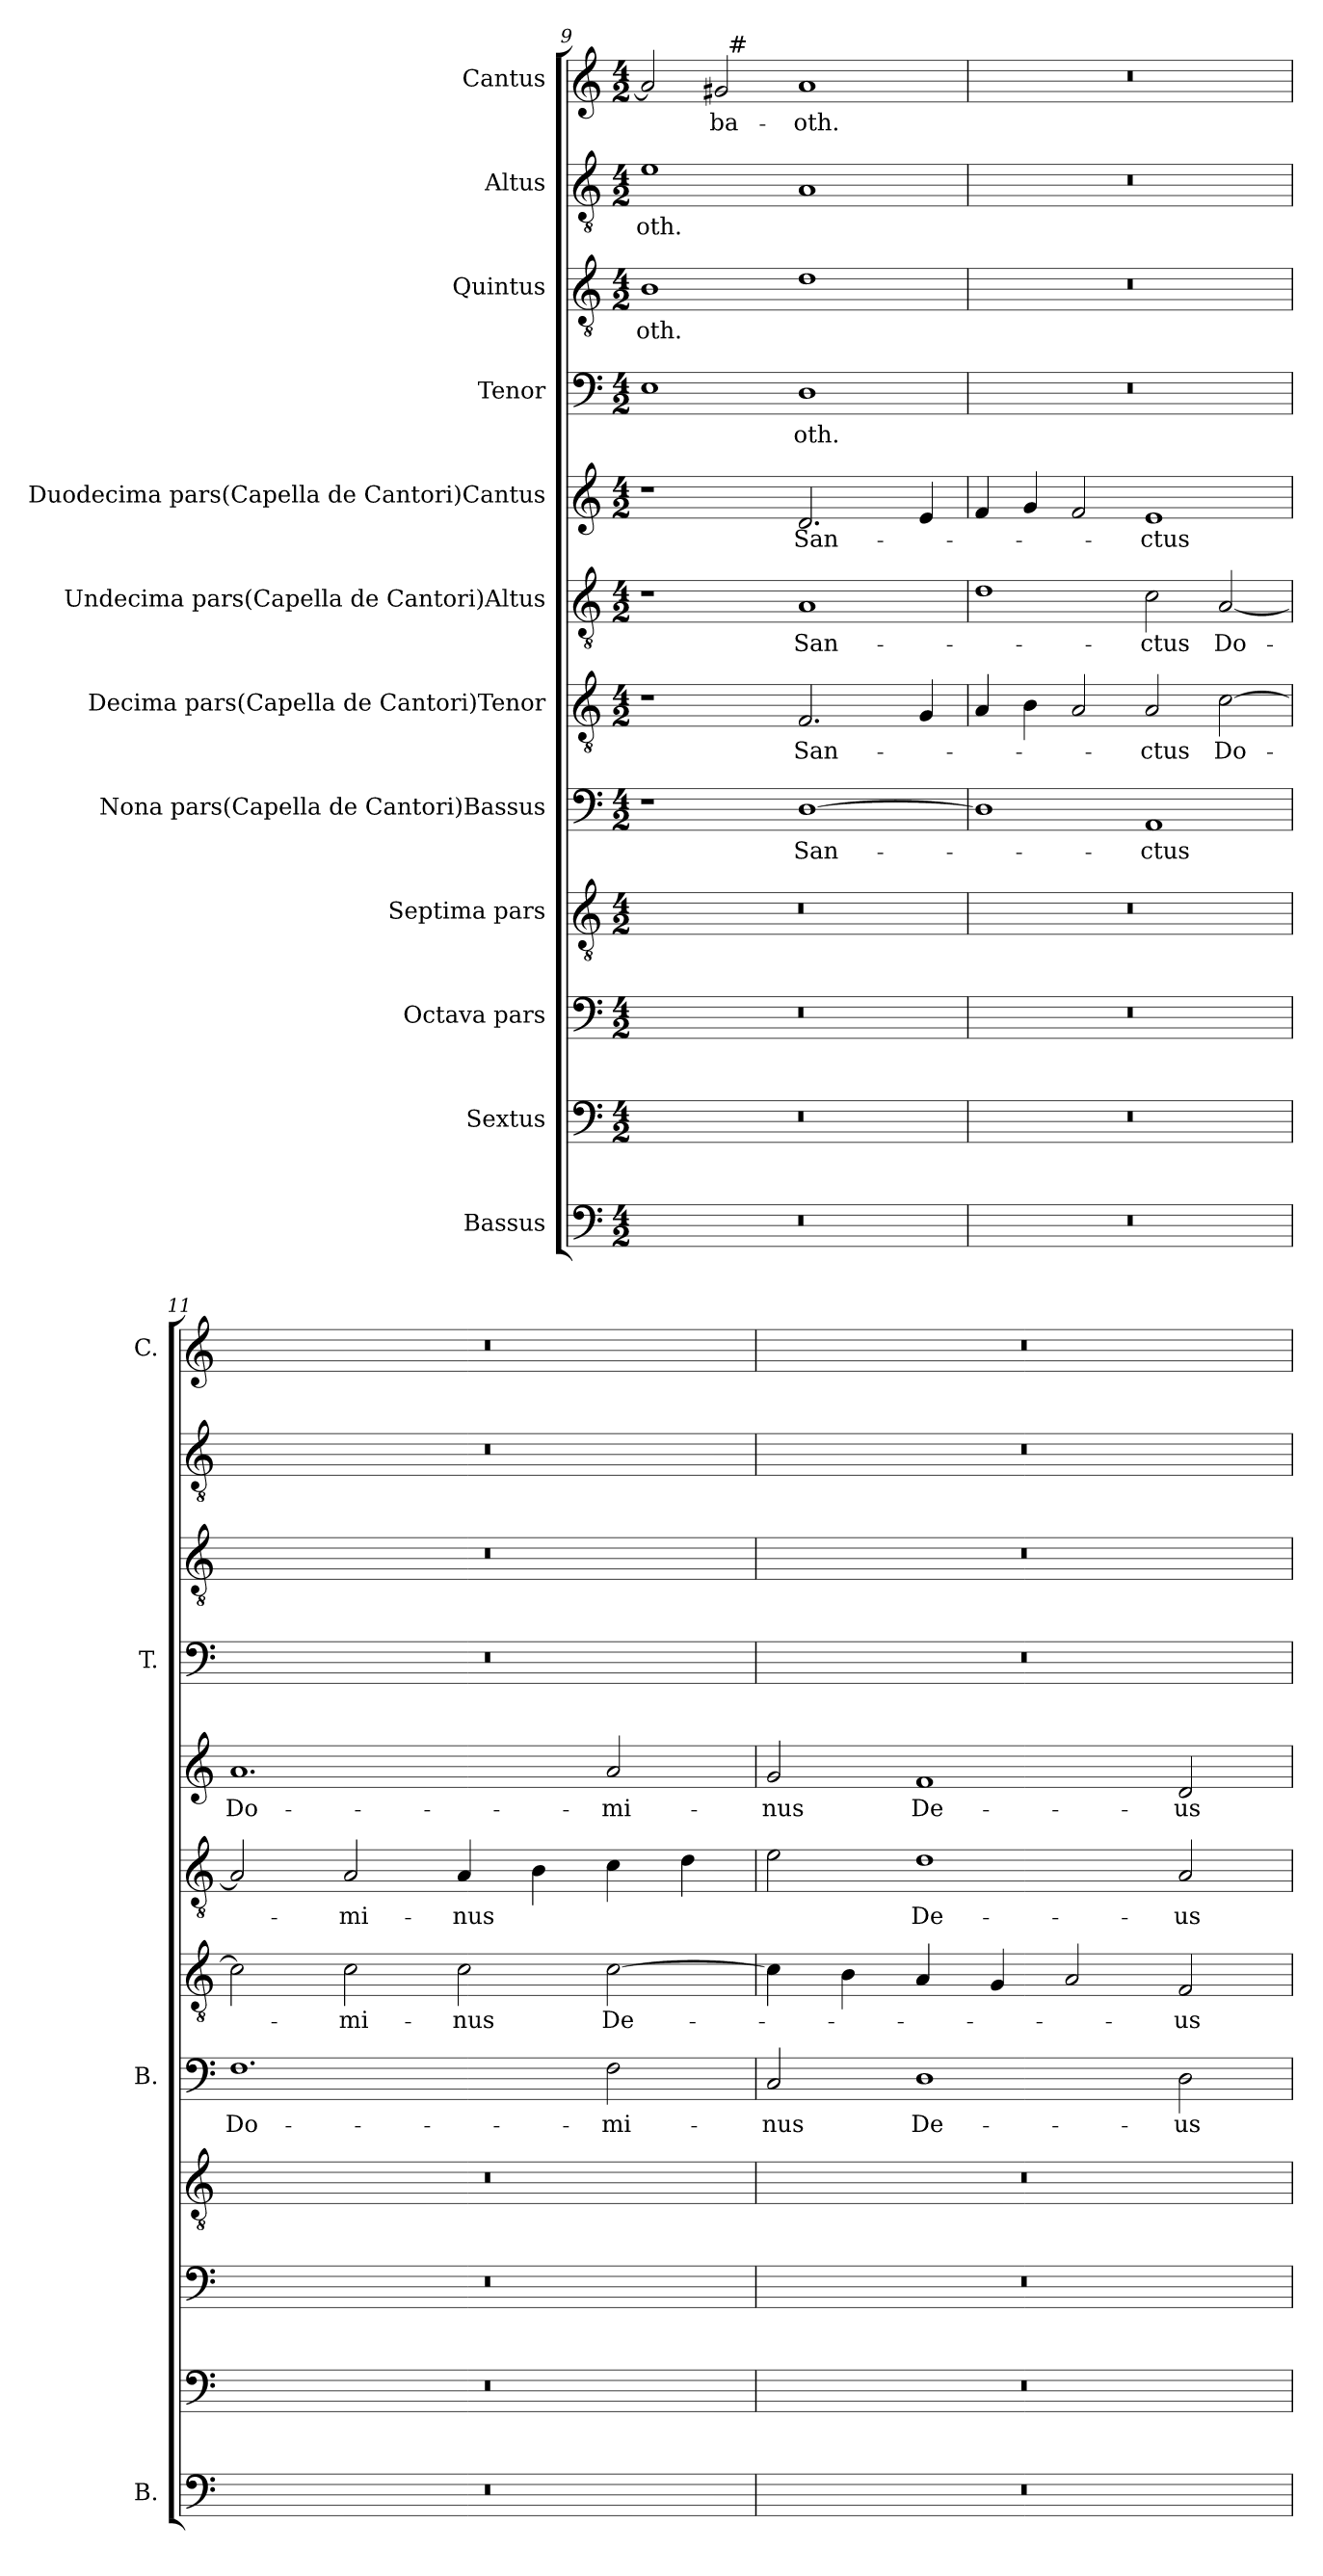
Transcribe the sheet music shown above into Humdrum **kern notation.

**kern	**kern	**kern	**kern	**kern	**text	**kern	**text	**kern	**text	**kern	**text	**kern	**text	**kern	**text	**kern	**text	**kern	**text
*part12	*part11	*part10	*part9	*part8	*part8	*part7	*part7	*part6	*part6	*part5	*part5	*part4	*part4	*part3	*part3	*part2	*part2	*part1	*part1
*staff12	*staff11	*staff10	*staff9	*staff8	*staff8	*staff7	*staff7	*staff6	*staff6	*staff5	*staff5	*staff4	*staff4	*staff3	*staff3	*staff2	*staff2	*staff1	*staff1
*I"Bassus	*I"Sextus	*I"Octava pars	*I"Septima pars	*I"Nona pars(Capella de Cantori)Bassus	*	*I"Decima pars(Capella de Cantori)Tenor	*	*I"Undecima pars(Capella de Cantori)Altus	*	*I"Duodecima pars(Capella de Cantori)Cantus	*	*I"Tenor	*	*I"Quintus	*	*I"Altus	*	*I"Cantus	*
*I'B.	*	*	*	*I'B.	*	*	*	*	*	*	*	*I'T.	*	*	*	*	*	*I'C.	*
*clefF4	*clefF4	*clefF4	*clefGv2	*clefF4	*	*clefGv2	*	*clefGv2	*	*clefG2	*	*clefF4	*	*clefGv2	*	*clefGv2	*	*clefG2	*
*	*	*	*ITrd7c12	*	*	*ITrd7c12	*	*ITrd7c12	*	*	*	*	*	*ITrd7c12	*	*ITrd7c12	*	*	*
*k[]	*k[]	*k[]	*k[]	*k[]	*	*k[]	*	*k[]	*	*k[]	*	*k[]	*	*k[]	*	*k[]	*	*k[]	*
*a:	*a:	*a:	*a:	*a:	*	*a:	*	*a:	*	*a:	*	*a:	*	*a:	*	*a:	*	*a:	*
*M4/2	*M4/2	*M4/2	*M4/2	*M4/2	*	*M4/2	*	*M4/2	*	*M4/2	*	*M4/2	*	*M4/2	*	*M4/2	*	*M4/2	*
=9	=9	=9	=9	=9	=9	=9	=9	=9	=9	=9	=9	=9	=9	=9	=9	=9	=9	=9	=9
!LO:N:vis=1	!LO:N:vis=1	!LO:N:vis=1	!LO:N:vis=1	!	!	!	!	!	!	!	!	!	!	!	!LO:LY:b	!	!LO:LY:b	!	!
*	*	*	*	*	*	*	*	*	*	*	*	*	*	*	*	*	*	*^	*
0r	0r	0r	0r	1r	.	1r	.	1r	.	1r	.	1E	.	1BB	-oth.	1E	-oth.	2a/]	2ryy	.
!	!	!	!	!	!	!	!	!	!	!	!	!	!	!	!	!	!	!	!	!LO:LY:b
.	.	.	.	.	.	.	.	.	.	.	.	.	.	.	.	.	.	2g#/	32ryy	-ba-
!	!	!	!	!	!	!	!	!	!	!	!	!	!	!	!	!	!	!	!LO:TX:a:t=#	!
.	.	.	.	.	.	.	.	.	.	.	.	.	.	.	.	.	.	.	1ryy	.
!	!	!	!	!	!LO:LY:b	!	!LO:LY:b	!	!LO:LY:b	!	!LO:LY:b	!	!LO:LY:b	!	!	!	!	!	!	!LO:LY:b
.	.	.	.	[>1D	San-	2.FF/	San-	1AA	San-	2.d/	San-	1D	-oth.	1D	.	1AA	.	1a	.	-oth.
.	.	.	.	.	.	.	.	.	.	.	.	.	.	.	.	.	.	.	4...ryy	.
.	.	.	.	.	.	4GG/	.	.	.	4e/	.	.	.	.	.	.	.	.	.	.
=10	=10	=10	=10	=10	=10	=10	=10	=10	=10	=10	=10	=10	=10	=10	=10	=10	=10	=10	=10	=10
!LO:N:vis=1	!LO:N:vis=1	!LO:N:vis=1	!LO:N:vis=1	!	!	!	!	!	!	!	!	!LO:N:vis=1	!	!LO:N:vis=1	!	!LO:N:vis=1	!	!LO:N:vis=1	!	!
*	*	*	*	*	*	*	*	*	*	*	*	*	*	*	*	*	*	*v	*v	*
0r	0r	0r	0r	1D]	.	4AA/	.	1D	.	4f/	.	0r	.	0r	.	0r	.	0r	.
.	.	.	.	.	.	4BB\	.	.	.	4g/	.	.	.	.	.	.	.	.	.
.	.	.	.	.	.	2AA/	.	.	.	2f/	.	.	.	.	.	.	.	.	.
!	!	!	!	!	!LO:LY:b	!	!LO:LY:b	!	!LO:LY:b	!	!LO:LY:b	!	!	!	!	!	!	!	!
.	.	.	.	1AA	-ctus	2AA/	-ctus	2C\	-ctus	1e	-ctus	.	.	.	.	.	.	.	.
!	!	!	!	!	!	!	!LO:LY:b	!	!LO:LY:b	!	!	!	!	!	!	!	!	!	!
.	.	.	.	.	.	[>2C\	Do-	[<2AA/	Do-	.	.	.	.	.	.	.	.	.	.
!!LO:PB:g=z
=11	=11	=11	=11	=11	=11	=11	=11	=11	=11	=11	=11	=11	=11	=11	=11	=11	=11	=11	=11
!LO:N:vis=1	!LO:N:vis=1	!LO:N:vis=1	!LO:N:vis=1	!	!LO:LY:b	!	!	!	!	!	!LO:LY:b	!LO:N:vis=1	!	!LO:N:vis=1	!	!LO:N:vis=1	!	!LO:N:vis=1	!
0r	0r	0r	0r	1.F	Do-	2C\]	.	2AA/]	.	1.a	Do-	0r	.	0r	.	0r	.	0r	.
!	!	!	!	!	!	!	!LO:LY:b	!	!LO:LY:b	!	!	!	!	!	!	!	!	!	!
.	.	.	.	.	.	2C\	-mi-	2AA/	-mi-	.	.	.	.	.	.	.	.	.	.
!	!	!	!	!	!	!	!LO:LY:b	!	!LO:LY:b	!	!	!	!	!	!	!	!	!	!
.	.	.	.	.	.	2C\	-nus	4AA/	-nus	.	.	.	.	.	.	.	.	.	.
.	.	.	.	.	.	.	.	4BB\	.	.	.	.	.	.	.	.	.	.	.
!	!	!	!	!	!LO:LY:b	!	!LO:LY:b	!	!	!	!LO:LY:b	!	!	!	!	!	!	!	!
.	.	.	.	2F\	-mi-	[>2C\	De-	4C\	.	2a/	-mi-	.	.	.	.	.	.	.	.
.	.	.	.	.	.	.	.	4D\	.	.	.	.	.	.	.	.	.	.	.
=12	=12	=12	=12	=12	=12	=12	=12	=12	=12	=12	=12	=12	=12	=12	=12	=12	=12	=12	=12
!LO:N:vis=1	!LO:N:vis=1	!LO:N:vis=1	!LO:N:vis=1	!	!LO:LY:b	!	!	!	!	!	!LO:LY:b	!LO:N:vis=1	!	!LO:N:vis=1	!	!LO:N:vis=1	!	!LO:N:vis=1	!
0r	0r	0r	0r	2C/	-nus	4C\]	.	2E\	.	2g/	-nus	0r	.	0r	.	0r	.	0r	.
.	.	.	.	.	.	4BB\	.	.	.	.	.	.	.	.	.	.	.	.	.
!	!	!	!	!	!LO:LY:b	!	!	!	!LO:LY:b	!	!LO:LY:b	!	!	!	!	!	!	!	!
.	.	.	.	1D	De-	4AA/	.	1D	De-	1f	De-	.	.	.	.	.	.	.	.
.	.	.	.	.	.	4GG/	.	.	.	.	.	.	.	.	.	.	.	.	.
.	.	.	.	.	.	2AA/	.	.	.	.	.	.	.	.	.	.	.	.	.
!	!	!	!	!	!LO:LY:b	!	!LO:LY:b	!	!LO:LY:b	!	!LO:LY:b	!	!	!	!	!	!	!	!
.	.	.	.	2D\	-us	2FF/	-us	2AA/	-us	2d/	-us	.	.	.	.	.	.	.	.
=	=	=	=	=	=	=	=	=	=	=	=	=	=	=	=	=	=	=	=
*-	*-	*-	*-	*-	*-	*-	*-	*-	*-	*-	*-	*-	*-	*-	*-	*-	*-	*-	*-
